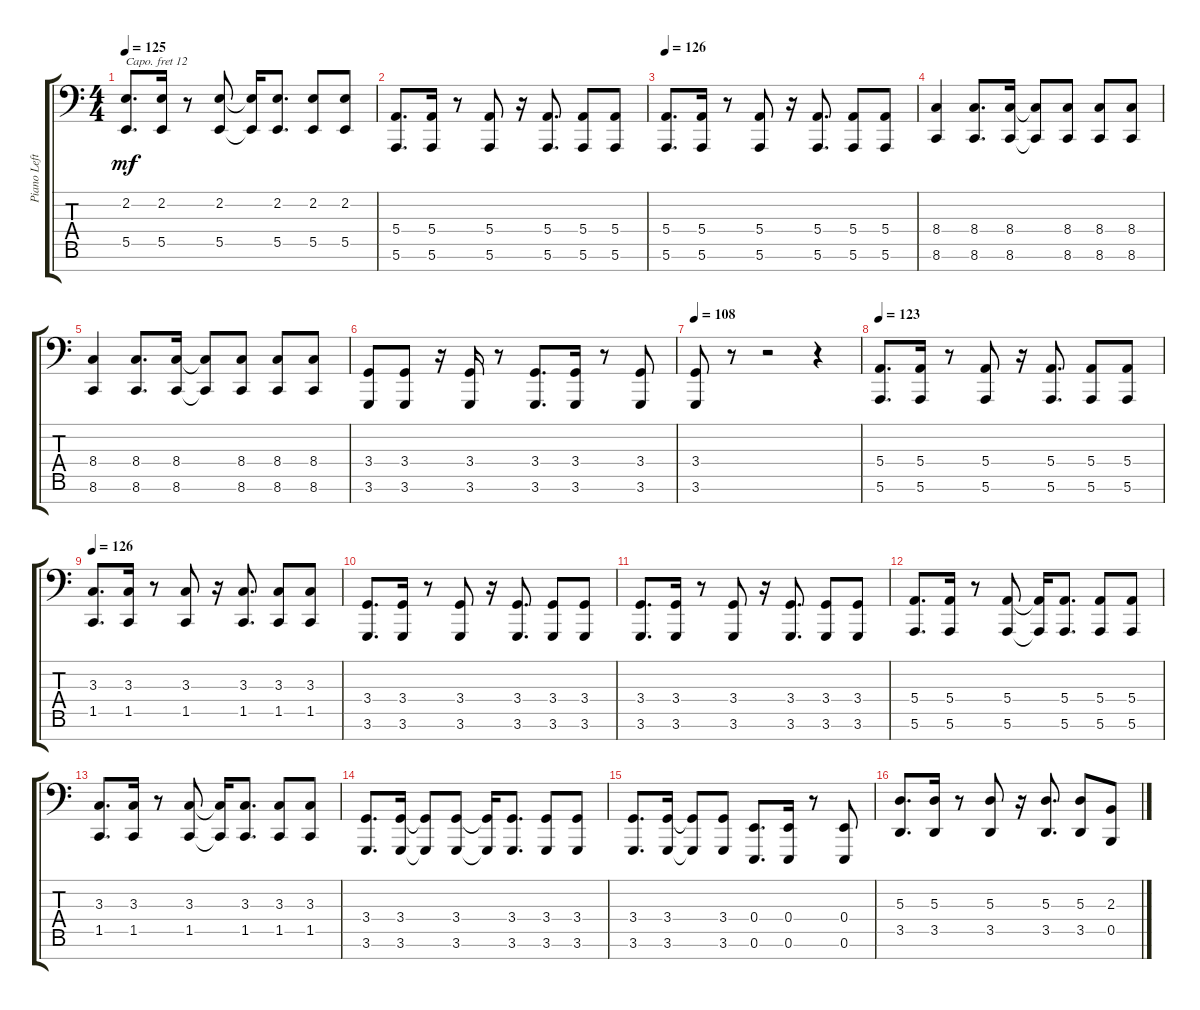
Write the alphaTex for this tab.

\track ("Piano Left Hand (Elton John)" "Piano Left") {instrument acousticgrandpiano}
\staff {score tabs}
\capo 12
\tuning (G2 D2 A1 E1 B0 E0 B-1) {hide}
\ts (4 4)
\tempo 125
\clef f4
\ks c
(2.2 5.5).8{d dy mf} (2.2 5.5).16 r.8 (2.2 5.5).8 (2.2{t} 5.5{t}).16 (2.2 5.5).8{d} (2.2 5.5).8 (2.2 5.5).8 |
(5.4 5.6).8{d} (5.4 5.6).16 r.8 (5.4 5.6).8 r.16 (5.4 5.6).8{d} (5.4 5.6).8 (5.4 5.6).8 |
\tempo 126
(5.4 5.6).8{d} (5.4 5.6).16 r.8 (5.4 5.6).8 r.16 (5.4 5.6).8{d} (5.4 5.6).8 (5.4 5.6).8 |
(8.4 8.6).4 (8.4 8.6).8{d} (8.4 8.6).16 (8.4{t} 8.6{t}).8 (8.4 8.6).8 (8.4 8.6).8 (8.4 8.6).8 |
(8.4 8.6).4 (8.4 8.6).8{d} (8.4 8.6).16 (8.4{t} 8.6{t}).8 (8.4 8.6).8 (8.4 8.6).8 (8.4 8.6).8 |
(3.4 3.6).8 (3.4 3.6).8 r.16 (3.4 3.6).16 r.8 (3.4 3.6).8{d} (3.4 3.6).16 r.8 (3.4 3.6).8 |
\tempo 108
(3.4 3.6).8 r.8 r.2 r.4 |
\tempo 123
(5.4 5.6).8{d} (5.4 5.6).16 r.8 (5.4 5.6).8 r.16 (5.4 5.6).8{d} (5.4 5.6).8 (5.4 5.6).8 |
\tempo 126
(3.3 1.5).8{d} (3.3 1.5).16 r.8 (3.3 1.5).8 r.16 (3.3 1.5).8{d} (3.3 1.5).8 (3.3 1.5).8 |
(3.4 3.6).8{d} (3.4 3.6).16 r.8 (3.4 3.6).8 r.16 (3.4 3.6).8{d} (3.4 3.6).8 (3.4 3.6).8 |
(3.4 3.6).8{d} (3.4 3.6).16 r.8 (3.4 3.6).8 r.16 (3.4 3.6).8{d} (3.4 3.6).8 (3.4 3.6).8 |
(5.4 5.6).8{d} (5.4 5.6).16 r.8 (5.4 5.6).8 (5.4{t} 5.6{t}).16 (5.4 5.6).8{d} (5.4 5.6).8 (5.4 5.6).8 |
(3.3 1.5).8{d} (3.3 1.5).16 r.8 (3.3 1.5).8 (3.3{t} 1.5{t}).16 (3.3 1.5).8{d} (3.3 1.5).8 (3.3 1.5).8 |
(3.4 3.6).8{d} (3.4 3.6).16 (3.4{t} 3.6{t}).8 (3.4 3.6).8 (3.4{t} 3.6{t}).16 (3.4 3.6).8{d} (3.4 3.6).8 (3.4 3.6).8 |
(3.4 3.6).8{d} (3.4 3.6).16 (3.4{t} 3.6{t}).8 (3.4 3.6).8 (0.4 0.6).8{d} (0.4 0.6).16 r.8 (0.4 0.6).8 |
(5.3 3.5).8{d} (5.3 3.5).16 r.8 (5.3 3.5).8 r.16 (5.3 3.5).8{d} (5.3 3.5).8 (2.3 0.5).8
